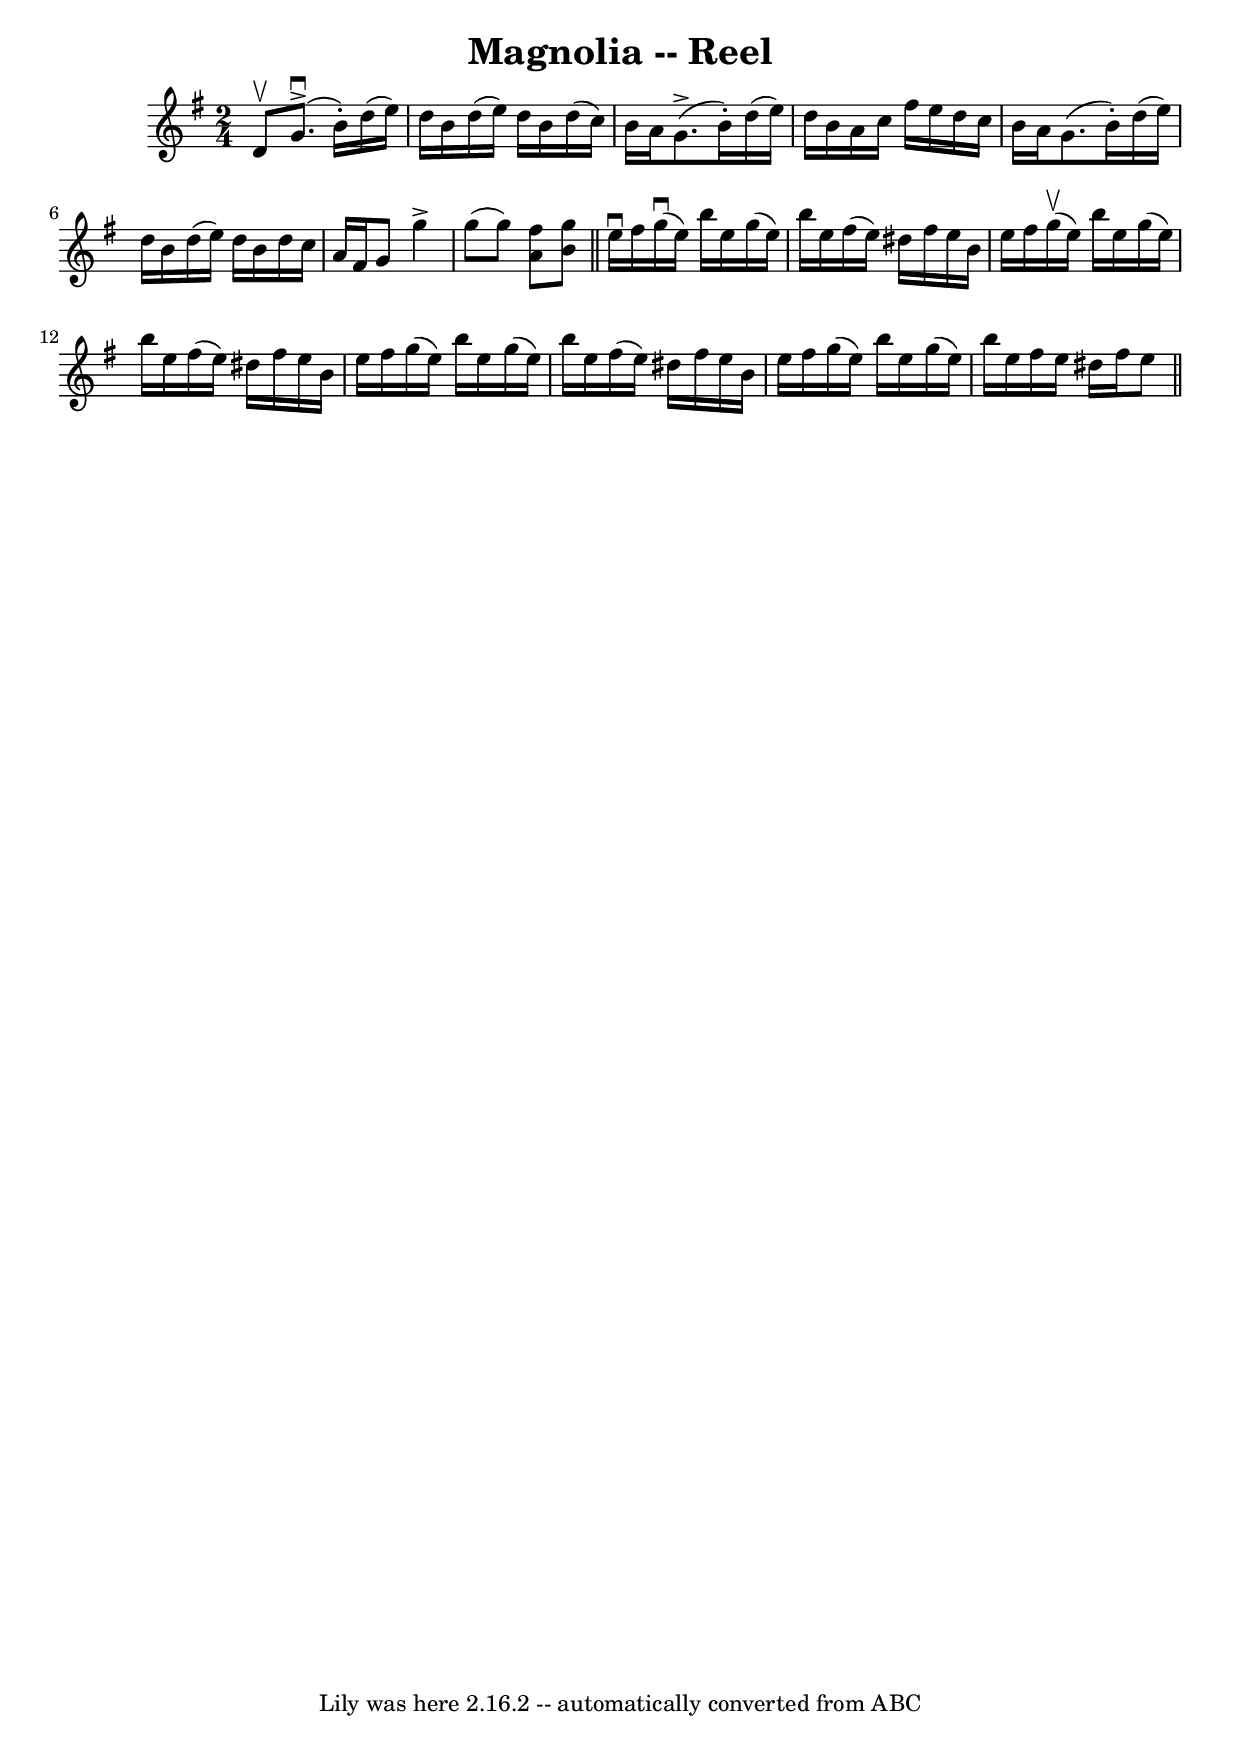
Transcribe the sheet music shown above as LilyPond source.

\version "2.7.40"
\include "Mammoth.ily"
\header {
	book = "Ryans Mammoth Collection"
	crossRefNumber = "1"
	footnotes = "\\\\251\\\\Contributed by Ray Davies ray:davies99.freeserve.co.uk"
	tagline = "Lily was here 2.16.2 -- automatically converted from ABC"
	title = "Magnolia -- Reel"
}
voicedefault =  {
\set Score.defaultBarType = "empty"

\time 2/4 \key g \major d'8^\upbow |
 g'8.^\downbow^\accent(
b'16 -.) d''16 (e''16) d''16 b'16    |
 d''16 (e''16  
-) d''16 b'16 d''16 (c''16) b'16 a'16    |
 g'8. 
^\accent(b'16 -.) d''16 (e''16) d''16 b'16    |
 a'16 
 c''16 fis''16 e''16 d''16 c''16 b'16 a'16    |
     
g'8. (b'16 -.) d''16 (e''16) d''16 b'16    |
 d''16 (
 e''16) d''16 b'16 d''16 c''16 a'16 fis'16    |
   
g'8 g''4^\accent g''8 (|
 g''8) << a'8 fis''8   >> <<  
 b'8 g''8   >>   \bar "||" e''16^\downbow fis''16  |
 g''16 
^\downbow(e''16) b''16 e''16 g''16 (e''16) b''16 e''16 
   |
 fis''16 (e''16) dis''16 fis''16 e''16 b'16    
e''16 fis''16    |
 g''16^\upbow(e''16) b''16 e''16    
g''16 (e''16) b''16 e''16    |
 fis''16 (e''16)   
dis''16 fis''16 e''16 b'16 e''16 fis''16  |
 g''16 (
e''16) b''16 e''16 g''16 (e''16) b''16 e''16    |
  
 fis''16 (e''16) dis''16 fis''16 e''16 b'16 e''16    
fis''16    |
 g''16 (e''16) b''16 e''16 g''16 (e''16  
-) b''16 e''16    |
 fis''16 e''16 dis''16 fis''16    
e''8    \bar "||"   
}

\score{
    <<

	\context Staff="default"
	{
	    \voicedefault 
	}

    >>
	\layout {
	}
	\midi {}
}
